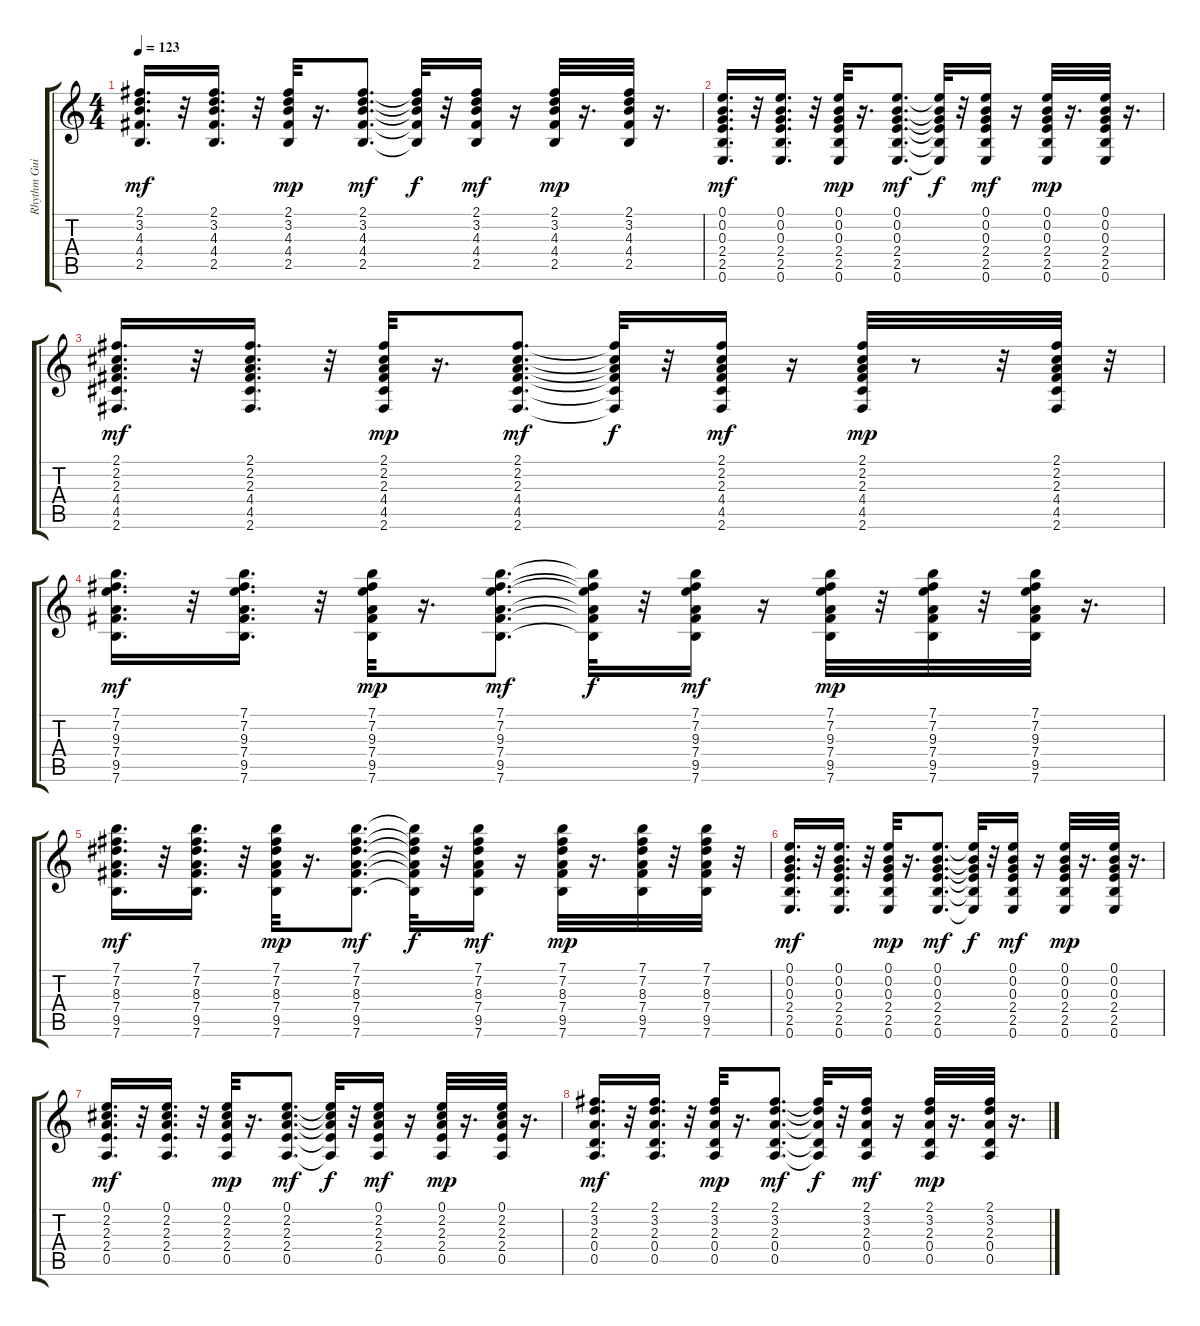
\track ("Rhythm Guitar" "Rhythm Gui") {instrument acousticguitarsteel}
\staff {score tabs}
\tuning (E4 B3 G3 D3 A2 E2) {hide}
\ts (4 4)
\tempo 123
\clef g2
\ks c
(2.1 3.2 4.3 4.4 2.5).16{d dy mf} r.32 (2.1 3.2 4.3 4.4 2.5).16{d} r.32 (2.1 3.2 4.3 4.4 2.5).32{dy mp} r.16{d} (2.1 3.2 4.3 4.4 2.5).8{d dy mf} (2.1{t} 3.2{t} 4.3{t} 4.4{t} 2.5{t}).32{dy f} r.32 (2.1 3.2 4.3 4.4 2.5).16{dy mf} r.16 (2.1 3.2 4.3 4.4 2.5).32{dy mp} r.16{d} (2.1 3.2 4.3 4.4 2.5).32 r.16{d} |
(0.1 0.2 0.3 2.4 2.5 0.6).16{d dy mf} r.32 (0.1 0.2 0.3 2.4 2.5 0.6).16{d} r.32 (0.1 0.2 0.3 2.4 2.5 0.6).32{dy mp} r.16{d} (0.1 0.2 0.3 2.4 2.5 0.6).8{d dy mf} (0.1{t} 0.2{t} 0.3{t} 2.4{t} 2.5{t} 0.6{t}).32{dy f} r.32 (0.1 0.2 0.3 2.4 2.5 0.6).16{dy mf} r.16 (0.1 0.2 0.3 2.4 2.5 0.6).32{dy mp} r.16{d} (0.1 0.2 0.3 2.4 2.5 0.6).32 r.16{d} |
(2.1 2.2 2.3 4.4 4.5 2.6).16{d dy mf} r.32 (2.1 2.2 2.3 4.4 4.5 2.6).16{d} r.32 (2.1 2.2 2.3 4.4 4.5 2.6).32{dy mp} r.16{d} (2.1 2.2 2.3 4.4 4.5 2.6).8{d dy mf} (2.1{t} 2.2{t} 2.3{t} 4.4{t} 4.5{t} 2.6{t}).32{dy f} r.32 (2.1 2.2 2.3 4.4 4.5 2.6).16{dy mf} r.16 (2.1 2.2 2.3 4.4 4.5 2.6).32{dy mp} r.8 r.32 (2.1 2.2 2.3 4.4 4.5 2.6).32 r.32 |
(7.1 7.2 9.3 7.4 9.5 7.6).16{d dy mf} r.32 (7.1 7.2 9.3 7.4 9.5 7.6).16{d} r.32 (7.1 7.2 9.3 7.4 9.5 7.6).32{dy mp} r.16{d} (7.1 7.2 9.3 7.4 9.5 7.6).8{d dy mf} (7.1{t} 7.2{t} 9.3{t} 7.4{t} 9.5{t} 7.6{t}).32{dy f} r.32 (7.1 7.2 9.3 7.4 9.5 7.6).16{dy mf} r.16 (7.1 7.2 9.3 7.4 9.5 7.6).32{dy mp} r.32 (7.1 7.2 9.3 7.4 9.5 7.6).32 r.32 (7.1 7.2 9.3 7.4 9.5 7.6).32 r.16{d} |
(7.1 7.2 8.3 7.4 9.5 7.6).16{d dy mf} r.32 (7.1 7.2 8.3 7.4 9.5 7.6).16{d} r.32 (7.1 7.2 8.3 7.4 9.5 7.6).32{dy mp} r.16{d} (7.1 7.2 8.3 7.4 9.5 7.6).8{d dy mf} (7.1{t} 7.2{t} 8.3{t} 7.4{t} 9.5{t} 7.6{t}).32{dy f} r.32 (7.1 7.2 8.3 7.4 9.5 7.6).16{dy mf} r.16 (7.1 7.2 8.3 7.4 9.5 7.6).32{dy mp} r.16{d} (7.1 7.2 8.3 7.4 9.5 7.6).32 r.32 (7.1 7.2 8.3 7.4 9.5 7.6).32 r.32 |
(0.1 0.2 0.3 2.4 2.5 0.6).16{d dy mf} r.32 (0.1 0.2 0.3 2.4 2.5 0.6).16{d} r.32 (0.1 0.2 0.3 2.4 2.5 0.6).32{dy mp} r.16{d} (0.1 0.2 0.3 2.4 2.5 0.6).8{d dy mf} (0.1{t} 0.2{t} 0.3{t} 2.4{t} 2.5{t} 0.6{t}).32{dy f} r.32 (0.1 0.2 0.3 2.4 2.5 0.6).16{dy mf} r.16 (0.1 0.2 0.3 2.4 2.5 0.6).32{dy mp} r.16{d} (0.1 0.2 0.3 2.4 2.5 0.6).32 r.16{d} |
(0.1 2.2 2.3 2.4 0.5).16{d dy mf} r.32 (0.1 2.2 2.3 2.4 0.5).16{d} r.32 (0.1 2.2 2.3 2.4 0.5).32{dy mp} r.16{d} (0.1 2.2 2.3 2.4 0.5).8{d dy mf} (0.1{t} 2.2{t} 2.3{t} 2.4{t} 0.5{t}).32{dy f} r.32 (0.1 2.2 2.3 2.4 0.5).16{dy mf} r.16 (0.1 2.2 2.3 2.4 0.5).32{dy mp} r.16{d} (0.1 2.2 2.3 2.4 0.5).32 r.16{d} |
(2.1 3.2 2.3 0.4 0.5).16{d dy mf} r.32 (2.1 3.2 2.3 0.4 0.5).16{d} r.32 (2.1 3.2 2.3 0.4 0.5).32{dy mp} r.16{d} (2.1 3.2 2.3 0.4 0.5).8{d dy mf} (2.1{t} 3.2{t} 2.3{t} 0.4{t} 0.5{t}).32{dy f} r.32 (2.1 3.2 2.3 0.4 0.5).16{dy mf} r.16 (2.1 3.2 2.3 0.4 0.5).32{dy mp} r.16{d} (2.1 3.2 2.3 0.4 0.5).32 r.16{d}
